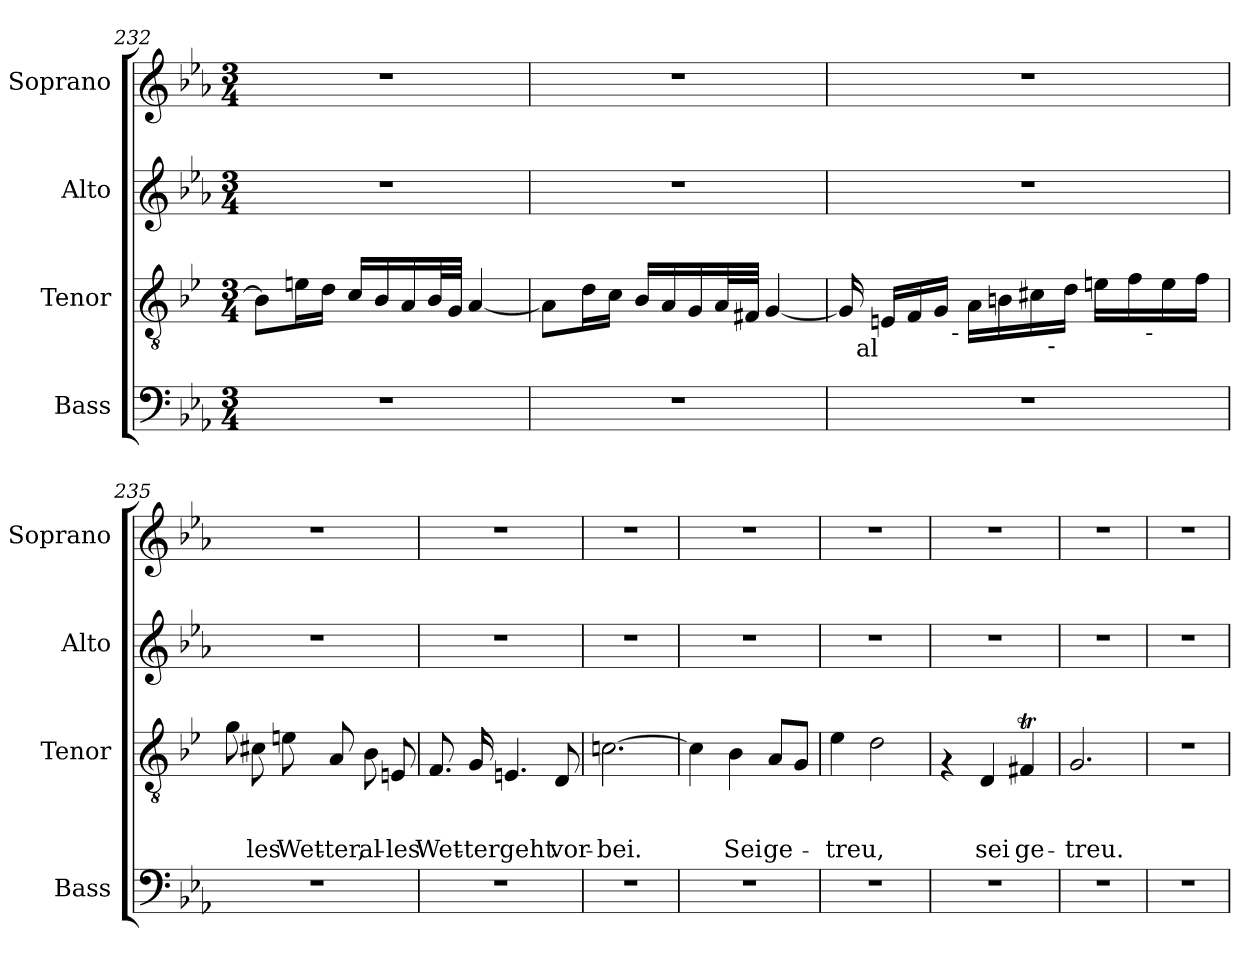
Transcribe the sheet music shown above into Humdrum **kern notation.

**kern	**kern	**text	**text	**text	**kern	**kern
*part4	*part3	*part3	*part3	*part3	*part2	*part1
*staff4	*staff3	*staff3	*staff3	*staff3	*staff2	*staff1
*I"Bass	*I"Tenor	*	*	*	*I"Alto	*I"Soprano
*I'Bass	*I'Tenor	*	*	*	*I'Alto	*I'Soprano
*clefF4	*clefGv2	*	*	*	*clefG2	*clefG2
*k[b-e-a-]	*k[b-e-]	*	*	*	*k[b-e-a-]	*k[b-e-a-]
*E-:	*B-:	*	*	*	*E-:	*E-:
*M3/4	*M3/4	*	*	*	*M3/4	*M3/4
=232	=232	=232	=232	=232	=232	=232
2.r	8B-\L]	.	.	.	2.r	2.r
.	16en\L	.	.	.	.	.
.	16d\JJ	.	.	.	.	.
.	16c/LL	.	.	.	.	.
.	16B-/	.	.	.	.	.
.	16A/	.	.	.	.	.
.	32B-/L	.	.	.	.	.
.	32G/JJJ	.	.	.	.	.
.	[>4A/	.	.	.	.	.
=233	=233	=233	=233	=233	=233	=233
2.r	8A\L]	.	.	.	2.r	2.r
.	16d\L	.	.	.	.	.
.	16c\JJ	.	.	.	.	.
.	16B-/LL	.	.	.	.	.
.	16A/	.	.	.	.	.
.	16G/	.	.	.	.	.
.	32A/L	.	.	.	.	.
.	32F#X/JJJ	.	.	.	.	.
.	[<4G/	.	.	.	.	.
=234	=234	=234	=234	=234	=234	=234
*	*^	*	*	*	*	*
*	*	*^	*	*	*	*	*
*	*	*	*^	*	*	*	*	*
*	*	*	*	*^	*	*	*	*	*
2.r	16G/]	32ryy	8..ryy	4ryy	2ryy	.	.	.	2.r	2.r
!	!	!LO:TX:b:t=al	!	!	!	!	!	!	!	!
.	.	2ryy	.	.	.	.	.	.	.	.
.	16En/LL	.	.	.	.	.	.	.	.	.
.	16F/	.	.	.	.	.	.	.	.	.
.	16G/JJ	.	.	.	.	.	.	.	.	.
!	!	!	!LO:TX:b:t=-	!	!	!	!	!	!	!
.	.	.	2ryy	.	.	.	.	.	.	.
.	16A\LL	.	.	8ryy	.	.	.	.	.	.
.	16Bn\	.	.	.	.	.	.	.	.	.
.	16c#X\	.	.	32ryy	.	.	.	.	.	.
!	!	!	!	!LO:TX:b:t=-	!	!	!	!	!	!
.	.	.	.	4ryy	.	.	.	.	.	.
.	16d\JJ	.	.	.	.	.	.	.	.	.
.	16en\LL	.	.	.	16.ryy	.	.	.	.	.
.	.	8..ryy	.	.	.	.	.	.	.	.
.	16f\	.	.	.	.	.	.	.	.	.
!	!	!	!	!	!LO:TX:b:t=-	!	!	!	!	!
.	.	.	.	.	8ryy	.	.	.	.	.
.	16e\	.	.	.	.	.	.	.	.	.
.	.	.	.	16.ryy	.	.	.	.	.	.
.	16f\JJ	.	.	.	.	.	.	.	.	.
.	.	.	32ryy	.	32ryy	.	.	.	.	.
*	*v	*v	*v	*v	*v	*	*	*	*	*
!!LO:PB:g=z
=235	=235	=235	=235	=235	=235	=235
2.r	8g\	.	.	.	2.r	2.r
!	!	!	!	!LO:LY:b	!	!
.	8c#X\	.	.	-les	.	.
!	!	!	!	!LO:LY:b	!	!
.	8en\	.	.	Wet-	.	.
!	!	!	!	!LO:LY:b	!	!
.	8A/	.	.	-ter,	.	.
!	!	!	!	!LO:LY:b	!	!
.	8B-\	.	.	al-	.	.
!	!	!	!	!LO:LY:b	!	!
.	8En/	.	.	-les	.	.
=236	=236	=236	=236	=236	=236	=236
!	!	!	!	!LO:LY:b	!	!
2.r	8.F/	.	.	Wet-	2.r	2.r
!	!	!	!	!LO:LY:b	!	!
.	16G/	.	.	-ter	.	.
!	!	!	!	!LO:LY:b	!	!
.	4.En/	.	.	geht	.	.
!	!	!	!	!LO:LY:b	!	!
.	8D/	.	.	vor-	.	.
=237	=237	=237	=237	=237	=237	=237
!	!	!	!	!LO:LY:b	!	!
2.r	[>2.cn\	.	.	-bei.	2.r	2.r
=238	=238	=238	=238	=238	=238	=238
2.r	4c\]	.	.	.	2.r	2.r
!	!	!	!	!LO:LY:b	!	!
.	4B-\	.	.	Sei	.	.
!	!	!	!	!LO:LY:b	!	!
.	8A/L	.	.	ge-	.	.
.	8G/J	.	.	.	.	.
=239	=239	=239	=239	=239	=239	=239
!	!	!	!	!LO:LY:b	!	!
2.r	4e-\	.	.	-treu,	2.r	2.r
.	2d\	.	.	.	.	.
=240	=240	=240	=240	=240	=240	=240
2.r	4rF	.	.	.	2.r	2.r
!	!	!	!	!LO:LY:b	!	!
.	4D/	.	.	sei	.	.
!	!	!	!	!LO:LY:b	!	!
.	4F#Xt/	.	.	ge-	.	.
=241	=241	=241	=241	=241	=241	=241
!	!	!	!	!LO:LY:b	!	!
2.r	2.G/	.	.	-treu.	2.r	2.r
=242	=242	=242	=242	=242	=242	=242
2.r	2.r	.	.	.	2.r	2.r
=!	=!	=!	=!	=!	=!	=!
*-	*-	*-	*-	*-	*-	*-
